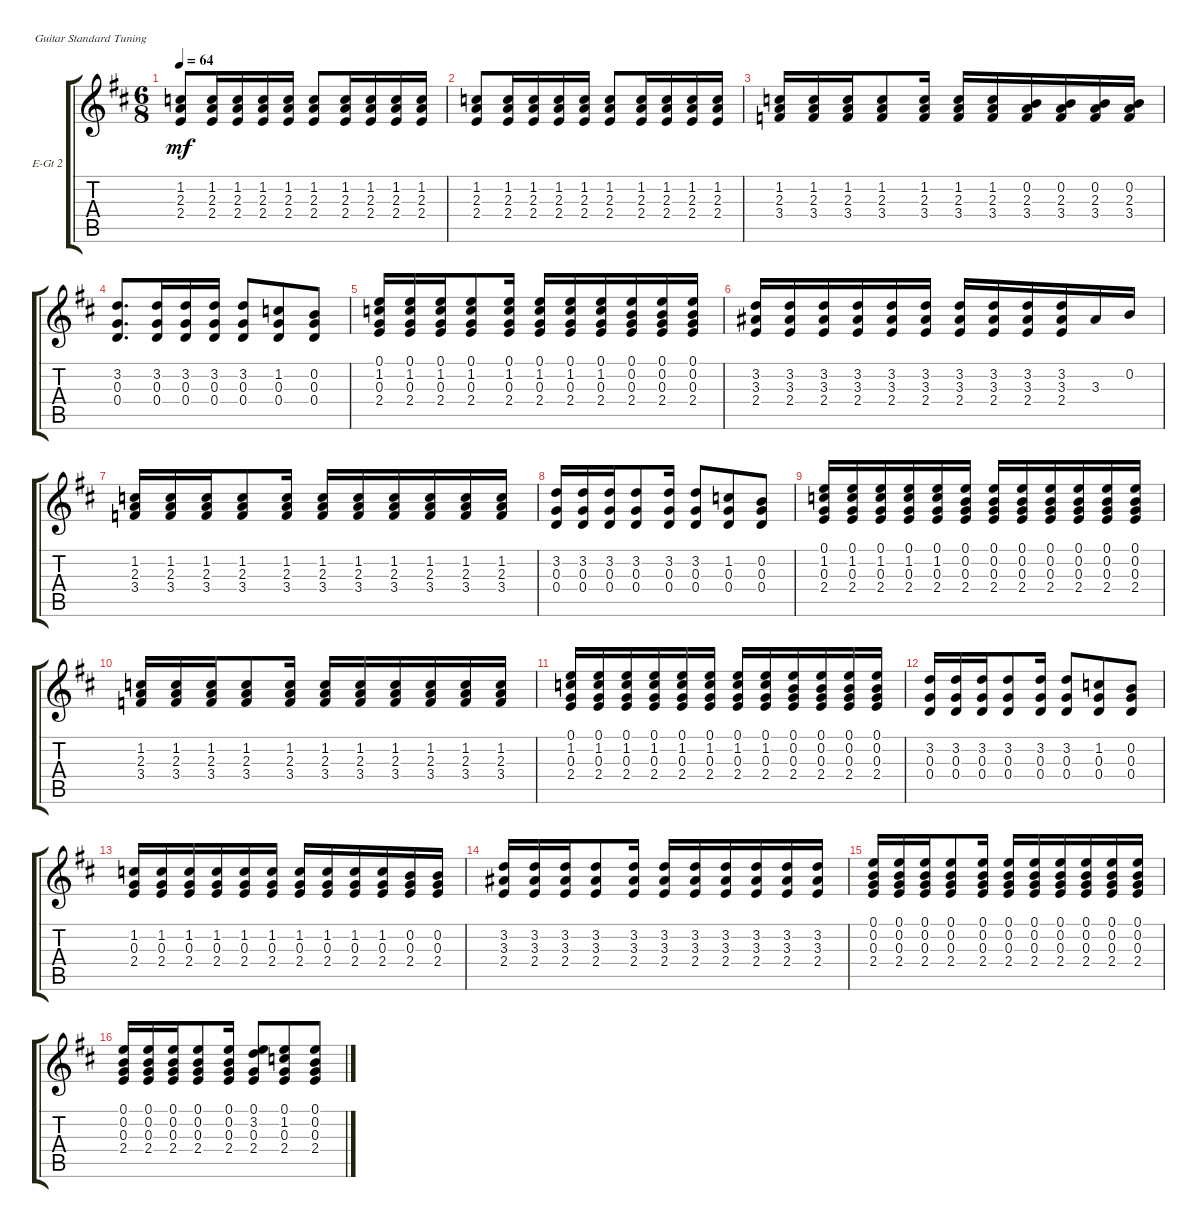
\defaultSystemsLayout 4
\bracketExtendMode groupsimilarinstruments
\firstSystemTrackNameOrientation horizontal
\otherSystemsTrackNameOrientation horizontal
\track ("Electric Guitar 2" "E-Gt 2") {instrument electricguitarclean}
\staff {score tabs}
\tuning (E4 B3 G3 D3 A2 E2)
\ts (6 8)
\tempo 64
\clef g2
\ks d
(2.4 2.3 1.2).8{dy mf} (1.2 2.3 2.4).16 (2.4 2.3 1.2).16 (1.2 2.3 2.4).16 (1.2 2.3 2.4).16 (2.4 2.3 1.2).8 (1.2 2.3 2.4).16 (2.4 2.3 1.2).16 (1.2 2.3 2.4).16 (1.2 2.3 2.4).16 |
(2.4 2.3 1.2).8 (1.2 2.3 2.4).16 (2.4 2.3 1.2).16 (1.2 2.3 2.4).16 (1.2 2.3 2.4).16 (2.4 2.3 1.2).8 (1.2 2.3 2.4).16 (2.4 2.3 1.2).16 (1.2 2.3 2.4).16 (1.2 2.3 2.4).16 |
(1.2 2.3 3.4).16 (3.4 2.3 1.2).16 (3.4 2.3 1.2).16 (1.2 3.4 2.3).8 (1.2 2.3 3.4).16 (1.2 2.3 3.4).16 (1.2 3.4 2.3).16 (0.2 2.3 3.4).16 (3.4 2.3 0.2).16 (0.2 2.3 3.4).16 (3.4 2.3 0.2).16 |
(3.2 0.3 0.4).8{d} (0.4 0.3 3.2).16 (0.4 0.3 3.2).16 (0.4 0.3 3.2).16 (3.2 0.3 0.4).8 (1.2 0.4 0.3).8 (0.2 0.3 0.4).8 |
(0.1 1.2 0.3 2.4).16 (2.4 0.3 1.2 0.1).16 (2.4 0.3 1.2 0.1).16 (0.1 1.2 0.3 2.4).8 (2.4 1.2 0.3 0.1).16 (0.1 1.2 0.3 2.4).16 (0.1 1.2 0.3 2.4).16 (0.1 1.2 0.3 2.4).16 (0.1 0.2 0.3 2.4).16 (0.1 0.2 0.3 2.4).16 (0.1 0.2 0.3 2.4).16 |
(3.2 3.3 2.4).16 (2.4 3.3 3.2).16 (2.4 3.3 3.2).16 (2.4 3.3 3.2).16 (2.4 3.3 3.2).16 (2.4 3.3 3.2).16 (3.2 3.3 2.4).16 (3.2 3.3 2.4).16 (3.2 3.3 2.4).16 (3.2 3.3 2.4).16 3.3.16 0.2.16 |
(1.2 2.3 3.4).16 (3.4 2.3 1.2).16 (3.4 2.3 1.2).16 (1.2 3.4 2.3).8 (1.2 2.3 3.4).16 (1.2 2.3 3.4).16 (1.2 3.4 2.3).16 (1.2 2.3 3.4).16 (3.4 2.3 1.2).16 (1.2 2.3 3.4).16 (3.4 2.3 1.2).16 |
(3.2 0.3 0.4).16 (0.4 0.3 3.2).16 (0.4 0.3 3.2).16 (3.2 0.4 0.3).8 (3.2 0.3 0.4).16 (3.2 0.3 0.4).8 (1.2 0.3 0.4).8 (0.4 0.3 0.2).8 |
(2.4 0.3 1.2 0.1).16 (0.1 0.3 1.2 2.4).16 (0.1 1.2 0.3 2.4).16 (2.4 0.3 1.2 0.1).16 (2.4 0.3 1.2 0.1).16 (0.1 0.2 0.3 2.4).16 (0.1 0.2 0.3 2.4).16 (0.1 0.2 0.3 2.4).16 (0.1 0.2 0.3 2.4).16 (0.1 0.2 0.3 2.4).16 (0.1 0.2 0.3 2.4).16 (0.1 0.2 0.3 2.4).16 |
(1.2 2.3 3.4).16 (3.4 2.3 1.2).16 (3.4 2.3 1.2).16 (1.2 3.4 2.3).8 (1.2 2.3 3.4).16 (1.2 2.3 3.4).16 (1.2 3.4 2.3).16 (1.2 2.3 3.4).16 (3.4 2.3 1.2).16 (1.2 2.3 3.4).16 (3.4 2.3 1.2).16 |
(2.4 0.3 1.2 0.1).16 (0.1 0.3 1.2 2.4).16 (0.1 1.2 0.3 2.4).16 (2.4 0.3 1.2 0.1).16 (2.4 0.3 1.2 0.1).16 (0.1 1.2 0.3 2.4).16 (0.1 1.2 0.3 2.4).16 (0.1 1.2 0.3 2.4).16 (0.1 0.2 0.3 2.4).16 (0.1 0.2 0.3 2.4).16 (0.1 0.2 0.3 2.4).16 (0.1 0.2 0.3 2.4).16 |
(3.2 0.3 0.4).16 (0.4 0.3 3.2).16 (0.4 0.3 3.2).16 (3.2 0.4 0.3).8 (3.2 0.3 0.4).16 (3.2 0.3 0.4).8 (1.2 0.3 0.4).8 (0.4 0.3 0.2).8 |
(2.4 0.3 1.2).16 (0.3 1.2 2.4).16 (1.2 0.3 2.4).16 (2.4 0.3 1.2).16 (2.4 0.3 1.2).16 (1.2 0.3 2.4).16 (1.2 0.3 2.4).16 (1.2 0.3 2.4).16 (1.2 0.3 2.4).16 (1.2 0.3 2.4).16 (0.2 0.3 2.4).16 (0.2 0.3 2.4).16 |
(3.2 3.3 2.4).16 (2.4 3.3 3.2).16 (2.4 3.3 3.2).16 (2.4 3.3 3.2).8 (3.2 3.3 2.4).16 (3.2 3.3 2.4).16 (3.2 3.3 2.4).16 (3.2 3.3 2.4).16 (3.3 3.2 2.4).16 (3.2 3.3 2.4).16 (2.4 3.3 3.2).16 |
(2.4 0.3 0.2 0.1).16 (0.1 0.3 0.2 2.4).16 (0.1 0.2 0.3 2.4).16 (2.4 0.3 0.2 0.1).8 (2.4 0.3 0.2 0.1).16 (0.1 0.2 0.3 2.4).16 (0.1 0.2 0.3 2.4).16 (0.1 0.2 0.3 2.4).16 (0.1 0.2 0.3 2.4).16 (0.1 0.2 0.3 2.4).16 (0.1 0.2 0.3 2.4).16 |
(0.2 0.3 2.4 0.1).16 (2.4 0.3 0.2 0.1).16 (2.4 0.3 0.2 0.1).16 (2.4 0.3 0.2 0.1).8 (0.2 0.3 2.4 0.1).16 (3.2 0.3 0.1 2.4).8 (1.2 0.3 2.4 0.1).8 (0.2 0.3 2.4 0.1).8
